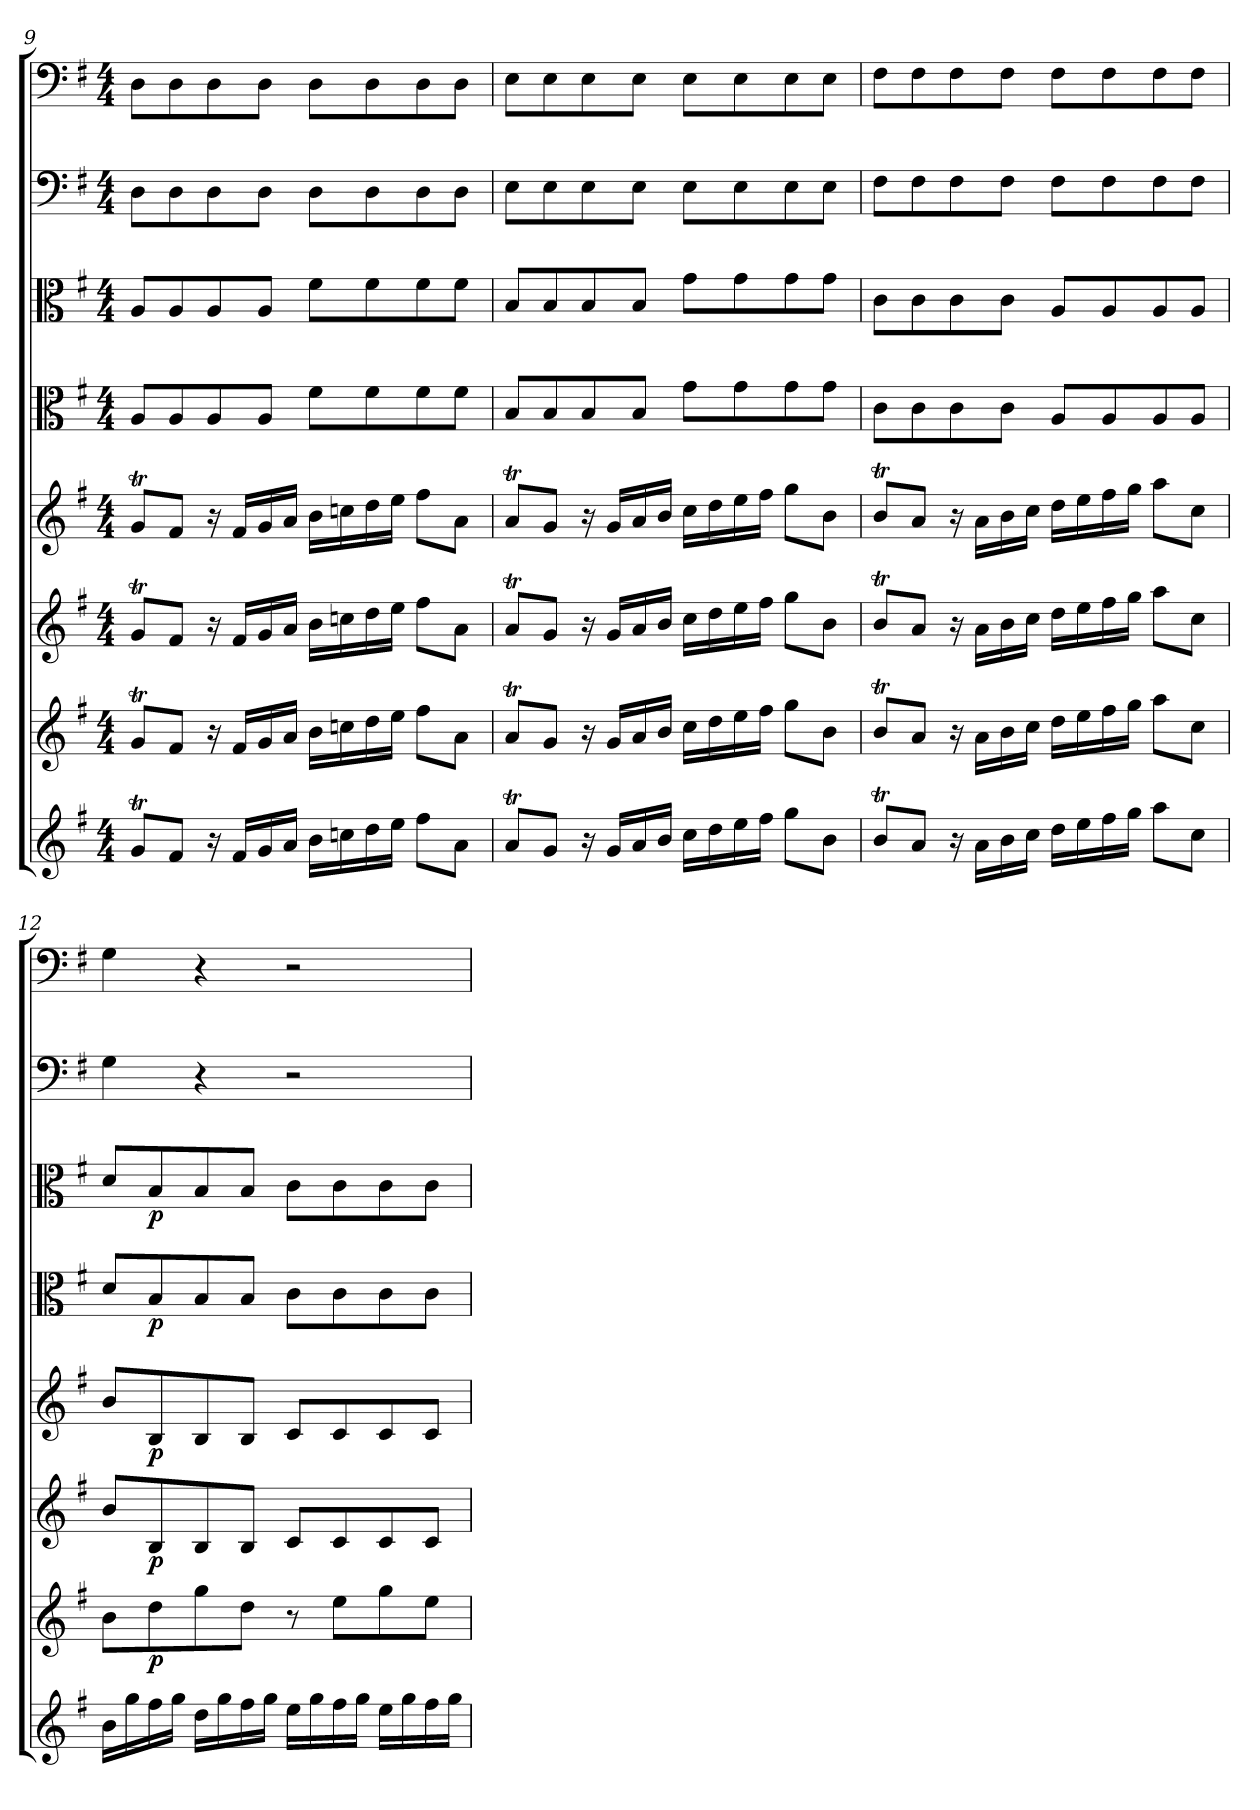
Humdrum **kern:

**kern	**kern	**dynam	**kern	**dynam	**kern	**dynam	**kern	**dynam	**kern	**dynam	**kern	**kern
*part8	*part7	*part7	*part6	*part6	*part5	*part5	*part4	*part4	*part3	*part3	*part2	*part1
*staff8	*staff7	*staff7	*staff6	*staff6	*staff5	*staff5	*staff4	*staff4	*staff3	*staff3	*staff2	*staff1
*clefG2	*clefG2	*	*clefG2	*	*clefG2	*	*clefC3	*	*clefC3	*	*clefF4	*clefF4
*k[f#]	*k[f#]	*	*k[f#]	*	*k[f#]	*	*k[f#]	*	*k[f#]	*	*k[f#]	*k[f#]
*G:	*G:	*	*G:	*	*G:	*	*G:	*	*G:	*	*G:	*G:
*M4/4	*M4/4	*	*M4/4	*	*M4/4	*	*M4/4	*	*M4/4	*	*M4/4	*M4/4
=9	=9	=9	=9	=9	=9	=9	=9	=9	=9	=9	=9	=9
8gT/L	8gT/L	.	8gT/L	.	8gT/L	.	8A/L	.	8A/L	.	8D\L	8D\L
8f#/J	8f#/J	.	8f#/J	.	8f#/J	.	8A/	.	8A/	.	8D\	8D\
16r	16r	.	16r	.	16r	.	8A/	.	8A/	.	8D\	8D\
16f#/LL	16f#/LL	.	16f#/LL	.	16f#/LL	.	.	.	.	.	.	.
16g/	16g/	.	16g/	.	16g/	.	8A/J	.	8A/J	.	8D\J	8D\J
16a/JJ	16a/JJ	.	16a/JJ	.	16a/JJ	.	.	.	.	.	.	.
16b\LL	16b\LL	.	16b\LL	.	16b\LL	.	8f#\L	.	8f#\L	.	8D\L	8D\L
16ccn\	16ccn\	.	16ccn\	.	16ccn\	.	.	.	.	.	.	.
16dd\	16dd\	.	16dd\	.	16dd\	.	8f#\	.	8f#\	.	8D\	8D\
16ee\JJ	16ee\JJ	.	16ee\JJ	.	16ee\JJ	.	.	.	.	.	.	.
8ff#\L	8ff#\L	.	8ff#\L	.	8ff#\L	.	8f#\	.	8f#\	.	8D\	8D\
8a\J	8a\J	.	8a\J	.	8a\J	.	8f#\J	.	8f#\J	.	8D\J	8D\J
=10	=10	=10	=10	=10	=10	=10	=10	=10	=10	=10	=10	=10
8aT/L	8aT/L	.	8aT/L	.	8aT/L	.	8B/L	.	8B/L	.	8E\L	8E\L
8g/J	8g/J	.	8g/J	.	8g/J	.	8B/	.	8B/	.	8E\	8E\
16r	16r	.	16r	.	16r	.	8B/	.	8B/	.	8E\	8E\
16g/LL	16g/LL	.	16g/LL	.	16g/LL	.	.	.	.	.	.	.
16a/	16a/	.	16a/	.	16a/	.	8B/J	.	8B/J	.	8E\J	8E\J
16b/JJ	16b/JJ	.	16b/JJ	.	16b/JJ	.	.	.	.	.	.	.
16cc\LL	16cc\LL	.	16cc\LL	.	16cc\LL	.	8g\L	.	8g\L	.	8E\L	8E\L
16dd\	16dd\	.	16dd\	.	16dd\	.	.	.	.	.	.	.
16ee\	16ee\	.	16ee\	.	16ee\	.	8g\	.	8g\	.	8E\	8E\
16ff#\JJ	16ff#\JJ	.	16ff#\JJ	.	16ff#\JJ	.	.	.	.	.	.	.
8gg\L	8gg\L	.	8gg\L	.	8gg\L	.	8g\	.	8g\	.	8E\	8E\
8b\J	8b\J	.	8b\J	.	8b\J	.	8g\J	.	8g\J	.	8E\J	8E\J
=11	=11	=11	=11	=11	=11	=11	=11	=11	=11	=11	=11	=11
8bt/L	8bt/L	.	8bt/L	.	8bt/L	.	8c\L	.	8c\L	.	8F#\L	8F#\L
8a/J	8a/J	.	8a/J	.	8a/J	.	8c\	.	8c\	.	8F#\	8F#\
16r	16r	.	16r	.	16r	.	8c\	.	8c\	.	8F#\	8F#\
16a\LL	16a\LL	.	16a\LL	.	16a\LL	.	.	.	.	.	.	.
16b\	16b\	.	16b\	.	16b\	.	8c\J	.	8c\J	.	8F#\J	8F#\J
16cc\JJ	16cc\JJ	.	16cc\JJ	.	16cc\JJ	.	.	.	.	.	.	.
16dd\LL	16dd\LL	.	16dd\LL	.	16dd\LL	.	8A/L	.	8A/L	.	8F#\L	8F#\L
16ee\	16ee\	.	16ee\	.	16ee\	.	.	.	.	.	.	.
16ff#\	16ff#\	.	16ff#\	.	16ff#\	.	8A/	.	8A/	.	8F#\	8F#\
16gg\JJ	16gg\JJ	.	16gg\JJ	.	16gg\JJ	.	.	.	.	.	.	.
8aa\L	8aa\L	.	8aa\L	.	8aa\L	.	8A/	.	8A/	.	8F#\	8F#\
8cc\J	8cc\J	.	8cc\J	.	8cc\J	.	8A/J	.	8A/J	.	8F#\J	8F#\J
=12	=12	=12	=12	=12	=12	=12	=12	=12	=12	=12	=12	=12
16b\LL	8b\L	.	8b/L	.	8b/L	.	8d/L	.	8d/L	.	4G\	4G\
16gg\	.	.	.	.	.	.	.	.	.	.	.	.
16ff#\	8dd\	p	8B/	p	8B/	p	8B/	p	8B/	p	.	.
16gg\JJ	.	.	.	.	.	.	.	.	.	.	.	.
16dd\LL	8gg\	.	8B/	.	8B/	.	8B/	.	8B/	.	4r	4r
16gg\	.	.	.	.	.	.	.	.	.	.	.	.
16ff#\	8dd\J	.	8B/J	.	8B/J	.	8B/J	.	8B/J	.	.	.
16gg\JJ	.	.	.	.	.	.	.	.	.	.	.	.
16ee\LL	8r	.	8c/L	.	8c/L	.	8c\L	.	8c\L	.	2r	2r
16gg\	.	.	.	.	.	.	.	.	.	.	.	.
16ff#\	8ee\L	.	8c/	.	8c/	.	8c\	.	8c\	.	.	.
16gg\JJ	.	.	.	.	.	.	.	.	.	.	.	.
16ee\LL	8gg\	.	8c/	.	8c/	.	8c\	.	8c\	.	.	.
16gg\	.	.	.	.	.	.	.	.	.	.	.	.
16ff#\	8ee\J	.	8c/J	.	8c/J	.	8c\J	.	8c\J	.	.	.
16gg\JJ	.	.	.	.	.	.	.	.	.	.	.	.
=	=	=	=	=	=	=	=	=	=	=	=	=
*-	*-	*-	*-	*-	*-	*-	*-	*-	*-	*-	*-	*-
